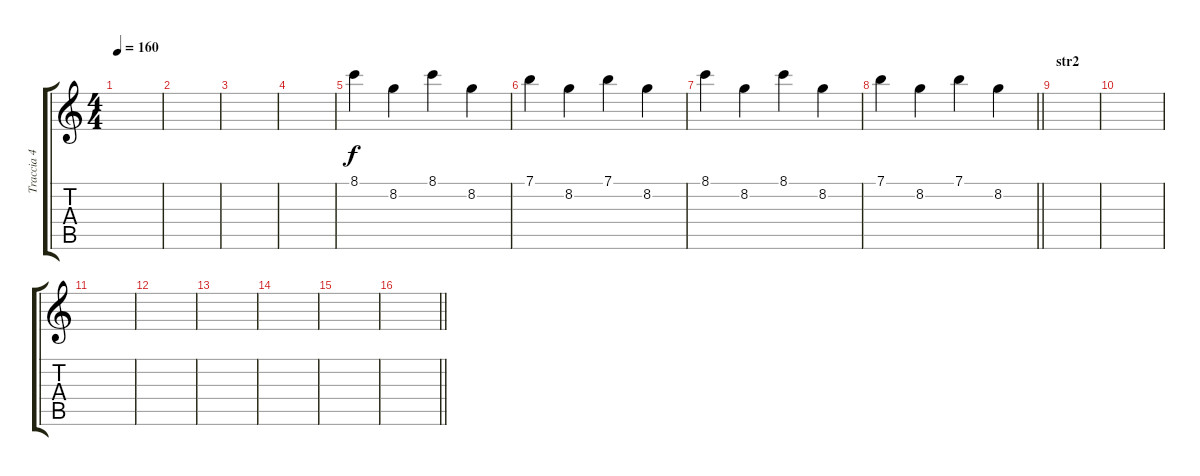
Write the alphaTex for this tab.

\track ("Traccia 4" "Traccia 4") {instrument acousticguitarsteel}
\staff {score tabs}
\tuning (E4 B3 G3 D3 A2 E2) {hide}
\ts (4 4)
\tempo 160
\clef g2
\ks c
|
|
|
|
8.1.4 8.2.4 8.1.4 8.2.4 |
7.1.4 8.2.4 7.1.4 8.2.4 |
8.1.4 8.2.4 8.1.4 8.2.4 |
\barLineRight lightlight
7.1.4 8.2.4 7.1.4 8.2.4 |
\section ("" "str2")
|
|
|
|
|
|
|
\barLineRight lightlight
